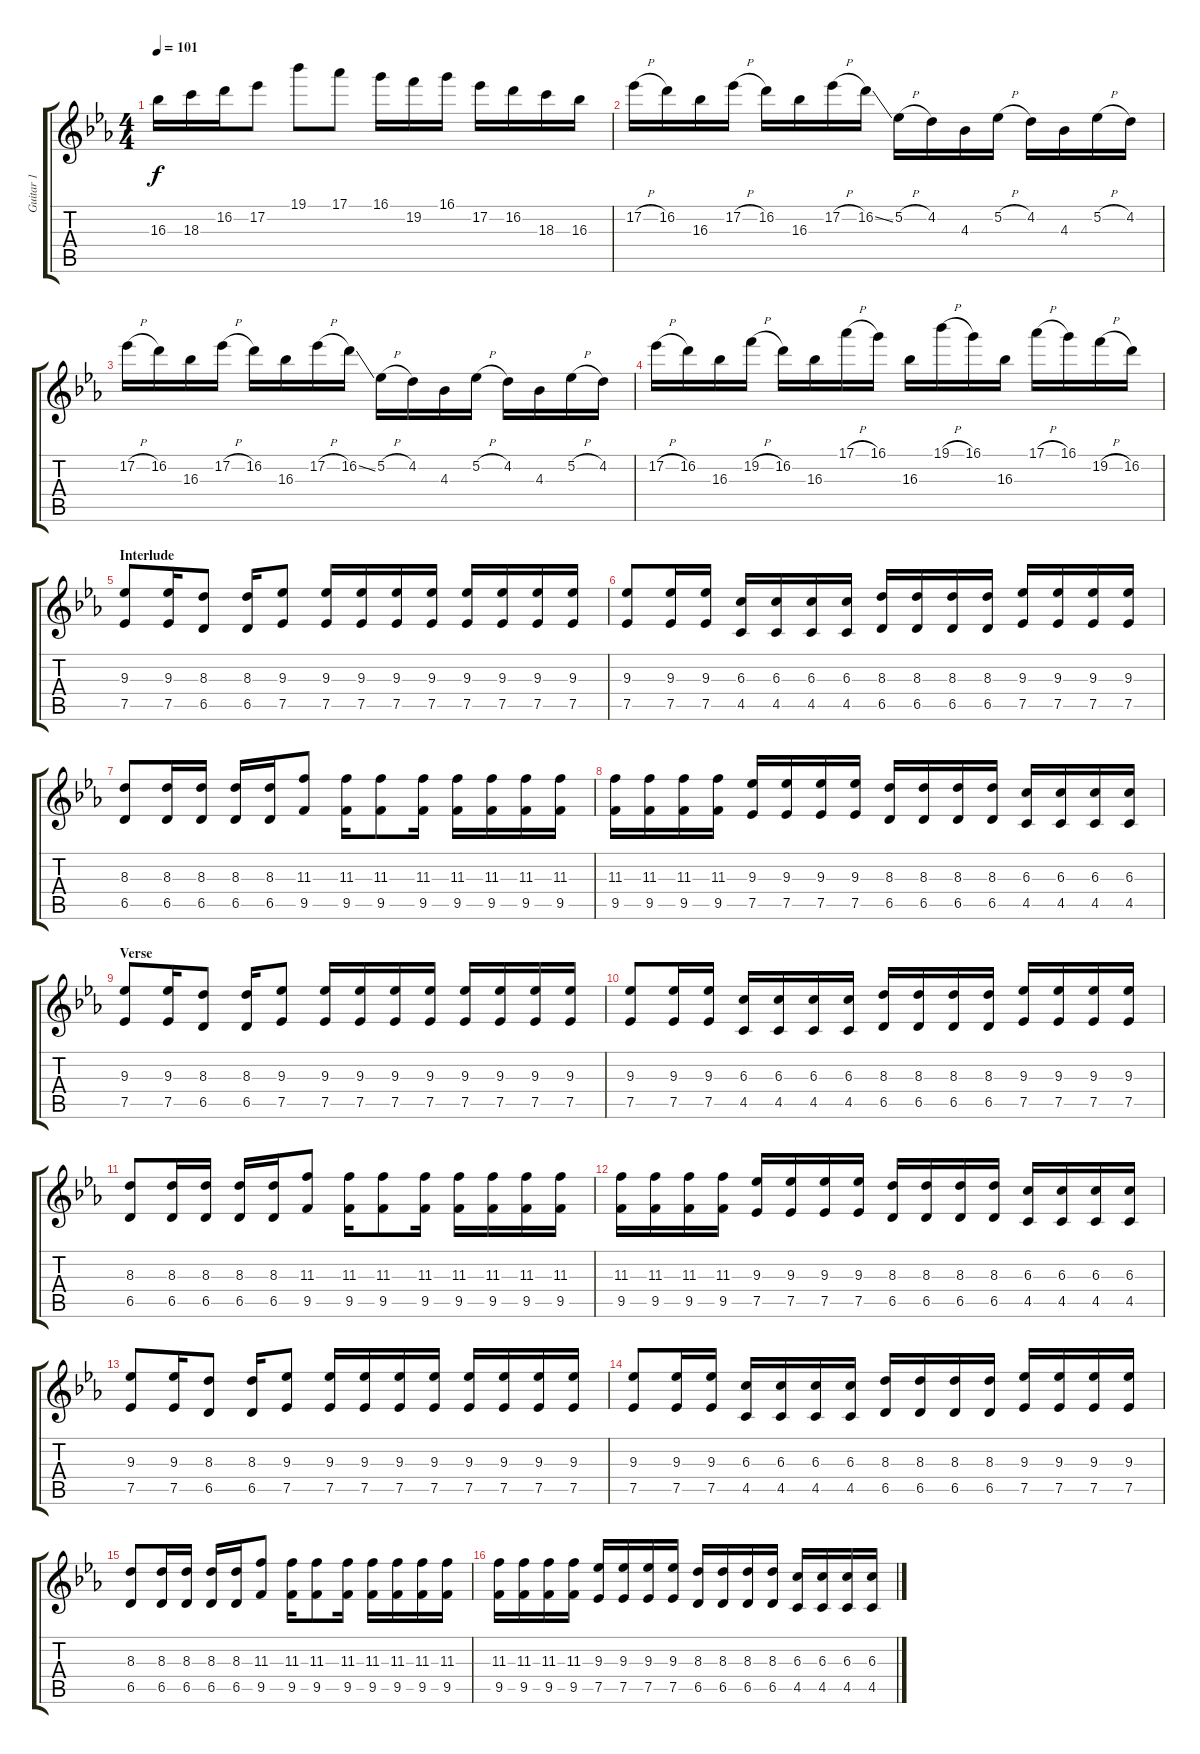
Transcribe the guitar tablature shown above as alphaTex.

\track ("Guitar 1" "Guitar 1") {instrument distortionguitar}
\staff {score tabs}
\tuning (Eb4 Bb3 Gb3 Db3 Ab2 Eb2) {hide}
\ts (4 4)
\tempo 101
\clef g2
\ks eb
16.3.16{dy f} 18.3.16 16.2.16 17.2.8 19.1.8 17.1.8 16.1.16 19.2.16 16.1.16 17.2.16 16.2.16 18.3.16 16.3.16 |
17.2{h}.16 16.2.16 16.3.16 17.2{h}.16 16.2.16 16.3.16 17.2{h}.16 16.2{ss}.16 5.2{h}.16 4.2.16 4.3.16 5.2{h}.16 4.2.16 4.3.16 5.2{h}.16 4.2.16 |
17.2{h}.16 16.2.16 16.3.16 17.2{h}.16 16.2.16 16.3.16 17.2{h}.16 16.2{ss}.16 5.2{h}.16 4.2.16 4.3.16 5.2{h}.16 4.2.16 4.3.16 5.2{h}.16 4.2.16 |
17.2{h}.16 16.2.16 16.3.16 19.2{h}.16 16.2.16 16.3.16 17.1{h}.16 16.1.16 16.3.16 19.1{h}.16 16.1.16 16.3.16 17.1{h}.16 16.1.16 19.2{h}.16 16.2.16 |
\section ("" "Interlude")
(9.3 7.5).8 (9.3 7.5).16 (8.3 6.5).8 (8.3 6.5).16 (9.3 7.5).8 (9.3 7.5).16 (9.3 7.5).16 (9.3 7.5).16 (9.3 7.5).16 (9.3 7.5).16 (9.3 7.5).16 (9.3 7.5).16 (9.3 7.5).16 |
(9.3 7.5).8 (9.3 7.5).16 (9.3 7.5).16 (6.3 4.5).16 (6.3 4.5).16 (6.3 4.5).16 (6.3 4.5).16 (8.3 6.5).16 (8.3 6.5).16 (8.3 6.5).16 (8.3 6.5).16 (9.3 7.5).16 (9.3 7.5).16 (9.3 7.5).16 (9.3 7.5).16 |
(8.3 6.5).8 (8.3 6.5).16 (8.3 6.5).16 (8.3 6.5).16 (8.3 6.5).16 (11.3 9.5).8 (11.3 9.5).16 (11.3 9.5).8 (11.3 9.5).16 (11.3 9.5).16 (11.3 9.5).16 (11.3 9.5).16 (11.3 9.5).16 |
(11.3 9.5).16 (11.3 9.5).16 (11.3 9.5).16 (11.3 9.5).16 (9.3 7.5).16 (9.3 7.5).16 (9.3 7.5).16 (9.3 7.5).16 (8.3 6.5).16 (8.3 6.5).16 (8.3 6.5).16 (8.3 6.5).16 (6.3 4.5).16 (6.3 4.5).16 (6.3 4.5).16 (6.3 4.5).16 |
\section ("" "Verse")
(9.3 7.5).8 (9.3 7.5).16 (8.3 6.5).8 (8.3 6.5).16 (9.3 7.5).8 (9.3 7.5).16 (9.3 7.5).16 (9.3 7.5).16 (9.3 7.5).16 (9.3 7.5).16 (9.3 7.5).16 (9.3 7.5).16 (9.3 7.5).16 |
(9.3 7.5).8 (9.3 7.5).16 (9.3 7.5).16 (6.3 4.5).16 (6.3 4.5).16 (6.3 4.5).16 (6.3 4.5).16 (8.3 6.5).16 (8.3 6.5).16 (8.3 6.5).16 (8.3 6.5).16 (9.3 7.5).16 (9.3 7.5).16 (9.3 7.5).16 (9.3 7.5).16 |
(8.3 6.5).8 (8.3 6.5).16 (8.3 6.5).16 (8.3 6.5).16 (8.3 6.5).16 (11.3 9.5).8 (11.3 9.5).16 (11.3 9.5).8 (11.3 9.5).16 (11.3 9.5).16 (11.3 9.5).16 (11.3 9.5).16 (11.3 9.5).16 |
(11.3 9.5).16 (11.3 9.5).16 (11.3 9.5).16 (11.3 9.5).16 (9.3 7.5).16 (9.3 7.5).16 (9.3 7.5).16 (9.3 7.5).16 (8.3 6.5).16 (8.3 6.5).16 (8.3 6.5).16 (8.3 6.5).16 (6.3 4.5).16 (6.3 4.5).16 (6.3 4.5).16 (6.3 4.5).16 |
(9.3 7.5).8 (9.3 7.5).16 (8.3 6.5).8 (8.3 6.5).16 (9.3 7.5).8 (9.3 7.5).16 (9.3 7.5).16 (9.3 7.5).16 (9.3 7.5).16 (9.3 7.5).16 (9.3 7.5).16 (9.3 7.5).16 (9.3 7.5).16 |
(9.3 7.5).8 (9.3 7.5).16 (9.3 7.5).16 (6.3 4.5).16 (6.3 4.5).16 (6.3 4.5).16 (6.3 4.5).16 (8.3 6.5).16 (8.3 6.5).16 (8.3 6.5).16 (8.3 6.5).16 (9.3 7.5).16 (9.3 7.5).16 (9.3 7.5).16 (9.3 7.5).16 |
(8.3 6.5).8 (8.3 6.5).16 (8.3 6.5).16 (8.3 6.5).16 (8.3 6.5).16 (11.3 9.5).8 (11.3 9.5).16 (11.3 9.5).8 (11.3 9.5).16 (11.3 9.5).16 (11.3 9.5).16 (11.3 9.5).16 (11.3 9.5).16 |
(11.3 9.5).16 (11.3 9.5).16 (11.3 9.5).16 (11.3 9.5).16 (9.3 7.5).16 (9.3 7.5).16 (9.3 7.5).16 (9.3 7.5).16 (8.3 6.5).16 (8.3 6.5).16 (8.3 6.5).16 (8.3 6.5).16 (6.3 4.5).16 (6.3 4.5).16 (6.3 4.5).16 (6.3 4.5).16
